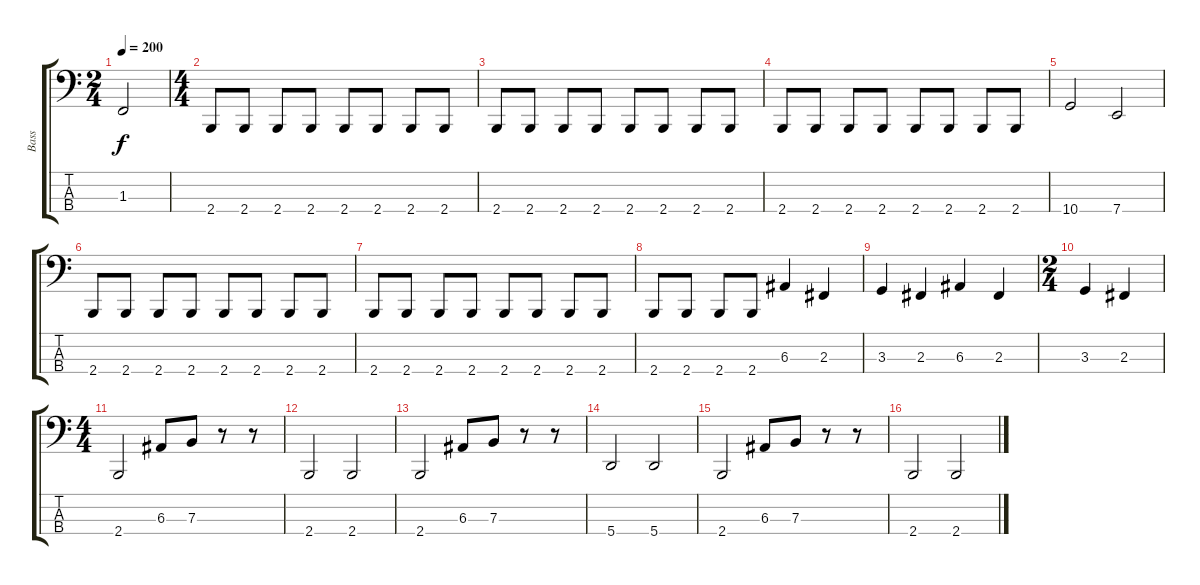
\track ("Bass" "Bass") {instrument electricbassfinger}
\staff {score tabs}
\tuning (D2 A1 E1 A0) {hide}
\ts (2 4)
\tempo 200
\clef f4
\ks c
1.3.2{dy f} |
\ts (4 4)
2.4.8 2.4.8 2.4.8 2.4.8 2.4.8 2.4.8 2.4.8 2.4.8 |
2.4.8 2.4.8 2.4.8 2.4.8 2.4.8 2.4.8 2.4.8 2.4.8 |
2.4.8 2.4.8 2.4.8 2.4.8 2.4.8 2.4.8 2.4.8 2.4.8 |
10.4.2 7.4.2 |
2.4.8 2.4.8 2.4.8 2.4.8 2.4.8 2.4.8 2.4.8 2.4.8 |
2.4.8 2.4.8 2.4.8 2.4.8 2.4.8 2.4.8 2.4.8 2.4.8 |
2.4.8 2.4.8 2.4.8 2.4.8 6.3.4 2.3.4 |
3.3.4 2.3.4 6.3.4 2.3.4 |
\ts (2 4)
3.3.4 2.3.4 |
\ts (4 4)
2.4.2 6.3.8 7.3.8 r.8 r.8 |
2.4.2 2.4.2 |
2.4.2 6.3.8 7.3.8 r.8 r.8 |
5.4.2 5.4.2 |
2.4.2 6.3.8 7.3.8 r.8 r.8 |
2.4.2 2.4.2
